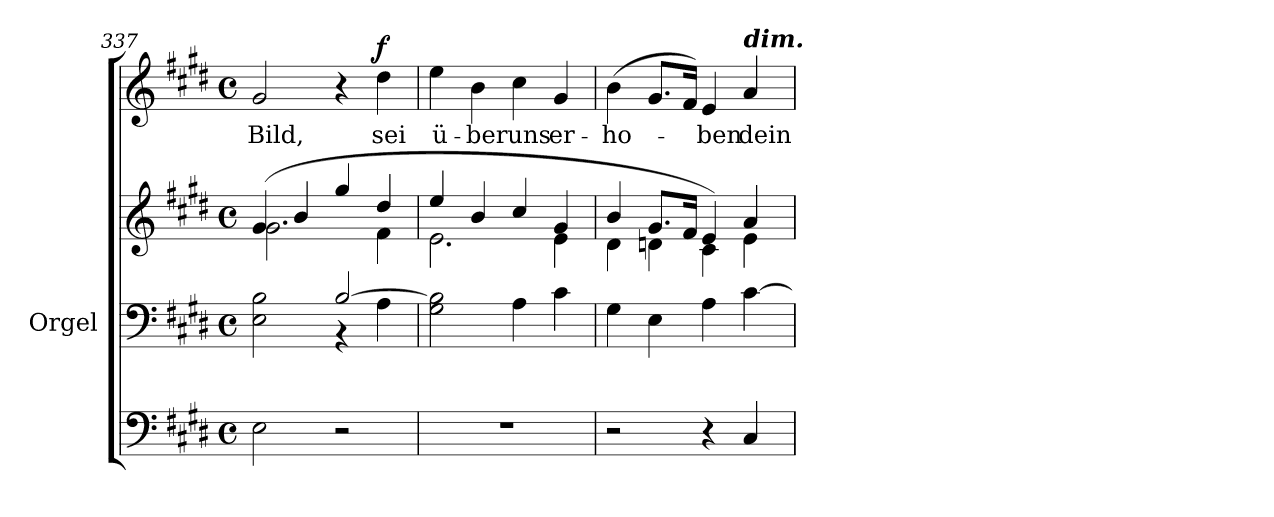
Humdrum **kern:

**kern	**kern	**kern	**kern	**text	**dynam
*part3	*part2	*part2	*part1	*part1	*part1
*staff4	*staff3	*staff2	*staff1	*staff1	*staff1
*	*I"Orgel	*	*	*	*
*	*I'Org.	*	*	*	*
*clefF4	*clefF4	*clefG2	*clefG2	*	*
*k[f#c#g#d#]	*k[f#c#g#d#]	*k[f#c#g#d#]	*k[f#c#g#d#]	*	*
*E:	*E:	*E:	*E:	*	*
*M4/4	*M4/4	*M4/4	*M4/4	*	*
*met(c)	*met(c)	*met(c)	*met(c)	*	*
=337	=337	=337	=337	=337	=337
*	*^	*^	*	*	*
!	!	!	!	!	!	!LO:LY:b	!
2E\	2E\ 2B\	2ryy	(4g#/	2.g#\	2g#/	Bild,	.
.	.	.	4b/	.	.	.	.
2r	[>2B/	4rBB	4gg#/	.	4r	.	.
!	!	!	!	!	!	!LO:LY:b	!LO:DY:a
.	.	4A\	4dd#/	4f#\	4dd#\	sei	f
=338	=338	=338	=338	=338	=338	=338	=338
!	!	!	!	!	!	!LO:LY:b	!
*	*v	*v	*	*	*	*	*
1r	2G#\ 2B\]	4ee/	2.e\	4ee\	ü-	.
!	!	!	!	!	!LO:LY:b	!
.	.	4b/	.	4b\	-ber	.
!	!	!	!	!	!LO:LY:b	!
.	4A\	4cc#/	.	4cc#\	uns	.
!	!	!	!	!	!LO:LY:b	!
.	4c#\	4g#/	4e\	4g#/	er-	.
=339	=339	=339	=339	=339	=339	=339
!	!	!	!	!	!LO:LY:b	!
2r	4G#\	4b/	4d#\	(>4b\	-ho-	.
.	4E\	8.g#/L	4dn\	8.g#/L	.	.
.	.	16f#/Jk	.	16f#/Jk)	.	.
!	!	!	!	!	!LO:LY:b	!
4r	4A\	4e/)	4c#\	4e/	-ben	.
!	!	!	!	!LO:TX:a:Bi:t=dim.	!	!
!	!	!	!	!	!LO:LY:b	!
4C#/	[4c#\	4a/	4e\	4a/	dein	.
*	*	*v	*v	*	*	*
=	=	=	=	=	=
*-	*-	*-	*-	*-	*-
